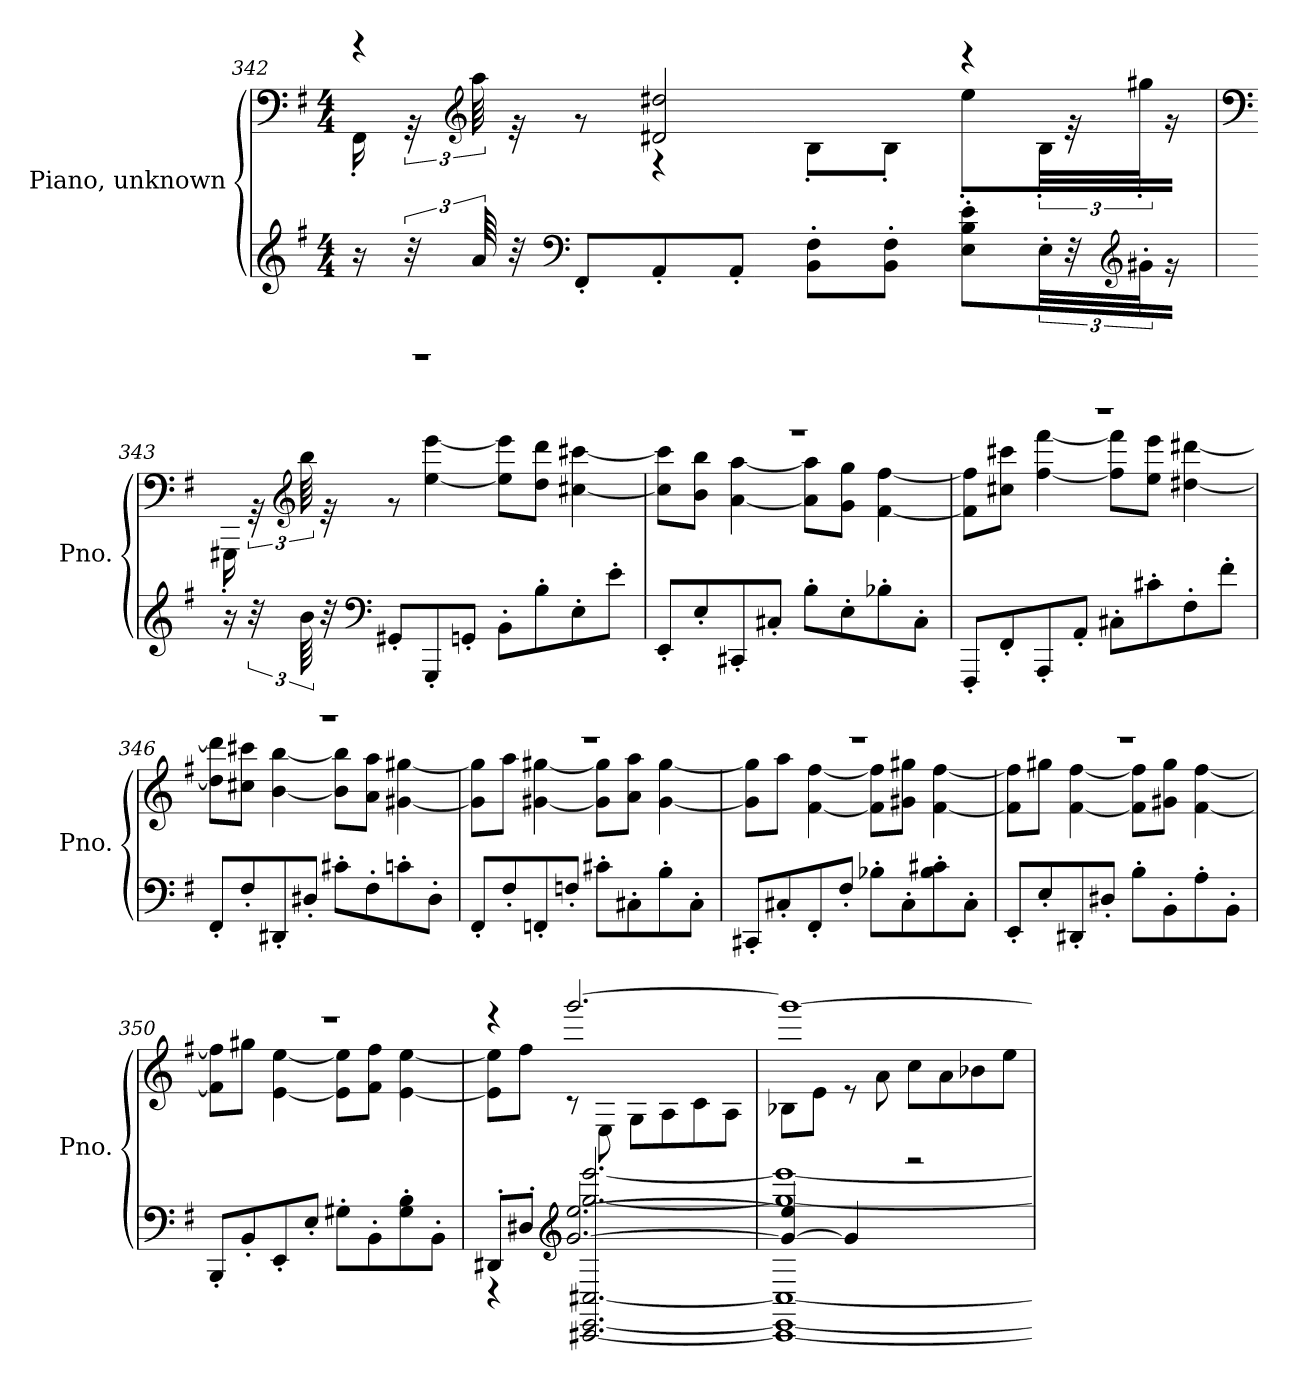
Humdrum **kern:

**kern	**kern
*part1	*part1
*staff2	*staff1
*I"Piano, unknown	*
*I'Pno.	*
*clefG2	*clefF4
*k[f#]	*k[f#]
*M4/4	*M4/4
=342	=342
*	*^
16r	4r	16FF#'\
48r	.	48r
*	*clefG2	*
96a/	.	96aa\
32r	.	32r
*clefF4	*	*
8FF#'/L	.	8r
8AA'/	2d#X/ 2dd#X/	4r
8AA'/J	.	.
8BB\' 8F#\'L	.	8B'\L
8BB\' 8F#\'J	.	8B'\J
8E\' 8B\' 8e\'L	4r	8ee'\L
48E'\Jkk	.	48B'\Jkk
48r	.	48r
*clefG2	*	*
48g#X'/	.	48gg#X'\
16r	.	16r
!!LO:LB:g=z	!!
=343	=343	=343
*	*clefF4	*
16r	1r	16GGG#X'\
48r	.	48r
*	*clefG2	*
96b\	.	96bb\
32r	.	32r
*clefF4	*	*
8GG#X'/L	.	8r
8GGG'/	.	[4ee\ [4eee\
8GGn'/J	.	.
8BB'\L	.	8ee\] 8eee\]L
8B'\	.	8dd\ 8ddd\J
8E'\	.	[4cc#X\ [4ccc#X\
8e'\J	.	.
=344	=344	=344
8EE'/L	1r	8cc#\] 8ccc#\]L
8E'/	.	8b\ 8bb\J
8CC#X'/	.	[4a\ [4aa\
8C#X'/J	.	.
8B'\L	.	8a\] 8aa\]L
8E'\	.	8g\ 8gg\J
8B-X'\	.	[4f#\ [4ff#\
8C#'\J	.	.
=345	=345	=345
8FFF#'/L	1r	8f#\] 8ff#\]L
8FF#'/	.	8cc#X\ 8ccc#X\J
8AAA'/	.	[4ff#\ [4fff#\
8AA'/J	.	.
8C#X'\L	.	8ff#\] 8fff#\]L
8c#X'\	.	8ee\ 8eee\J
8F#'\	.	[4dd#X\ [4ddd#X\
8f#'\J	.	.
!!LO:PB:g=z	!!
=346	=346	=346
8FF#'/L	1r	8dd#\] 8ddd#\]L
8F#'/	.	8cc#X\ 8ccc#X\J
8DD#X'/	.	[4b\ [4bb\
8D#X'/J	.	.
8c#X'\L	.	8b\] 8bb\]L
8F#'\	.	8a\ 8aa\J
8cn'\	.	[4g#X\ [4gg#X\
8D#'\J	.	.
=347	=347	=347
8FF#'/L	1r	8g#\] 8gg#\]L
8F#'/	.	8aa\J
8FFn'/	.	[4g#X\ [4gg#X\
8Fn'/J	.	.
8c#X'\L	.	8g#\] 8gg#\]L
8C#X'\	.	8a\ 8aa\J
8B'\	.	[4g#\ [4gg#\
8C#'\J	.	.
=348	=348	=348
8CC#X'/L	1r	8g#\] 8gg#\]L
8C#X'/	.	8aa\J
8FF#'/	.	[4f#\ [4ff#\
8F#'/J	.	.
8B-X'\L	.	8f#\] 8ff#\]L
8C#'\	.	8g#X\ 8gg#X\J
8B-\' 8c#X\'	.	[4f#\ [4ff#\
8C#'\J	.	.
!!LO:LB:g=z	!!
=349	=349	=349
8EE'/L	1r	8f#\] 8ff#\]L
8E'/	.	8gg#X\J
8DD#X'/	.	[4f#\ [4ff#\
8D#X'/J	.	.
8B'\L	.	8f#\] 8ff#\]L
8BB'\	.	8g#X\ 8gg#\J
8A'\	.	[4f#\ [4ff#\
8BB'\J	.	.
=350	=350	=350
8BBB'/L	1r	8f#\] 8ff#\]L
8BB'/	.	8gg#X\J
8EE'/	.	[4e\ [4ee\
8E'/J	.	.
8G#X'\L	.	8e\] 8ee\]L
8BB'\	.	8f#\ 8ff#\J
8G#\' 8B\'	.	[4e\ [4ee\
8BB'\J	.	.
=351	=351	=351
*^	*	*
8DD#X'/L	4r	4r	8e\] 8ee\]L
8D#X'/J	.	.	8ff#\J
*clefG2	*	*	*
[2.g/ [2.ee/	[2.CC#X/ [2.EE/ [2.C#X/ [2.gg/ [2.eee/	[2.ggg/	8r
.	.	.	8E\
.	.	.	8G\L
.	.	.	8A\
.	.	.	8c\
.	.	.	8A\J
!!LO:LB:g=z	!!
=352	=352	=352	=352
4g/_ 4ee/]	1CC#_ 1EE_ 1C#_ 1gg_ 1eee_	1ggg_	8B-X\L
.	.	.	8e\J
4g/]	.	.	8r
.	.	.	8a\
2r	.	.	8cc\L
.	.	.	8a\
.	.	.	8b-X\
.	.	.	8ee\J
*v	*v	*	*
*	*v	*v
=	=
*-	*-
